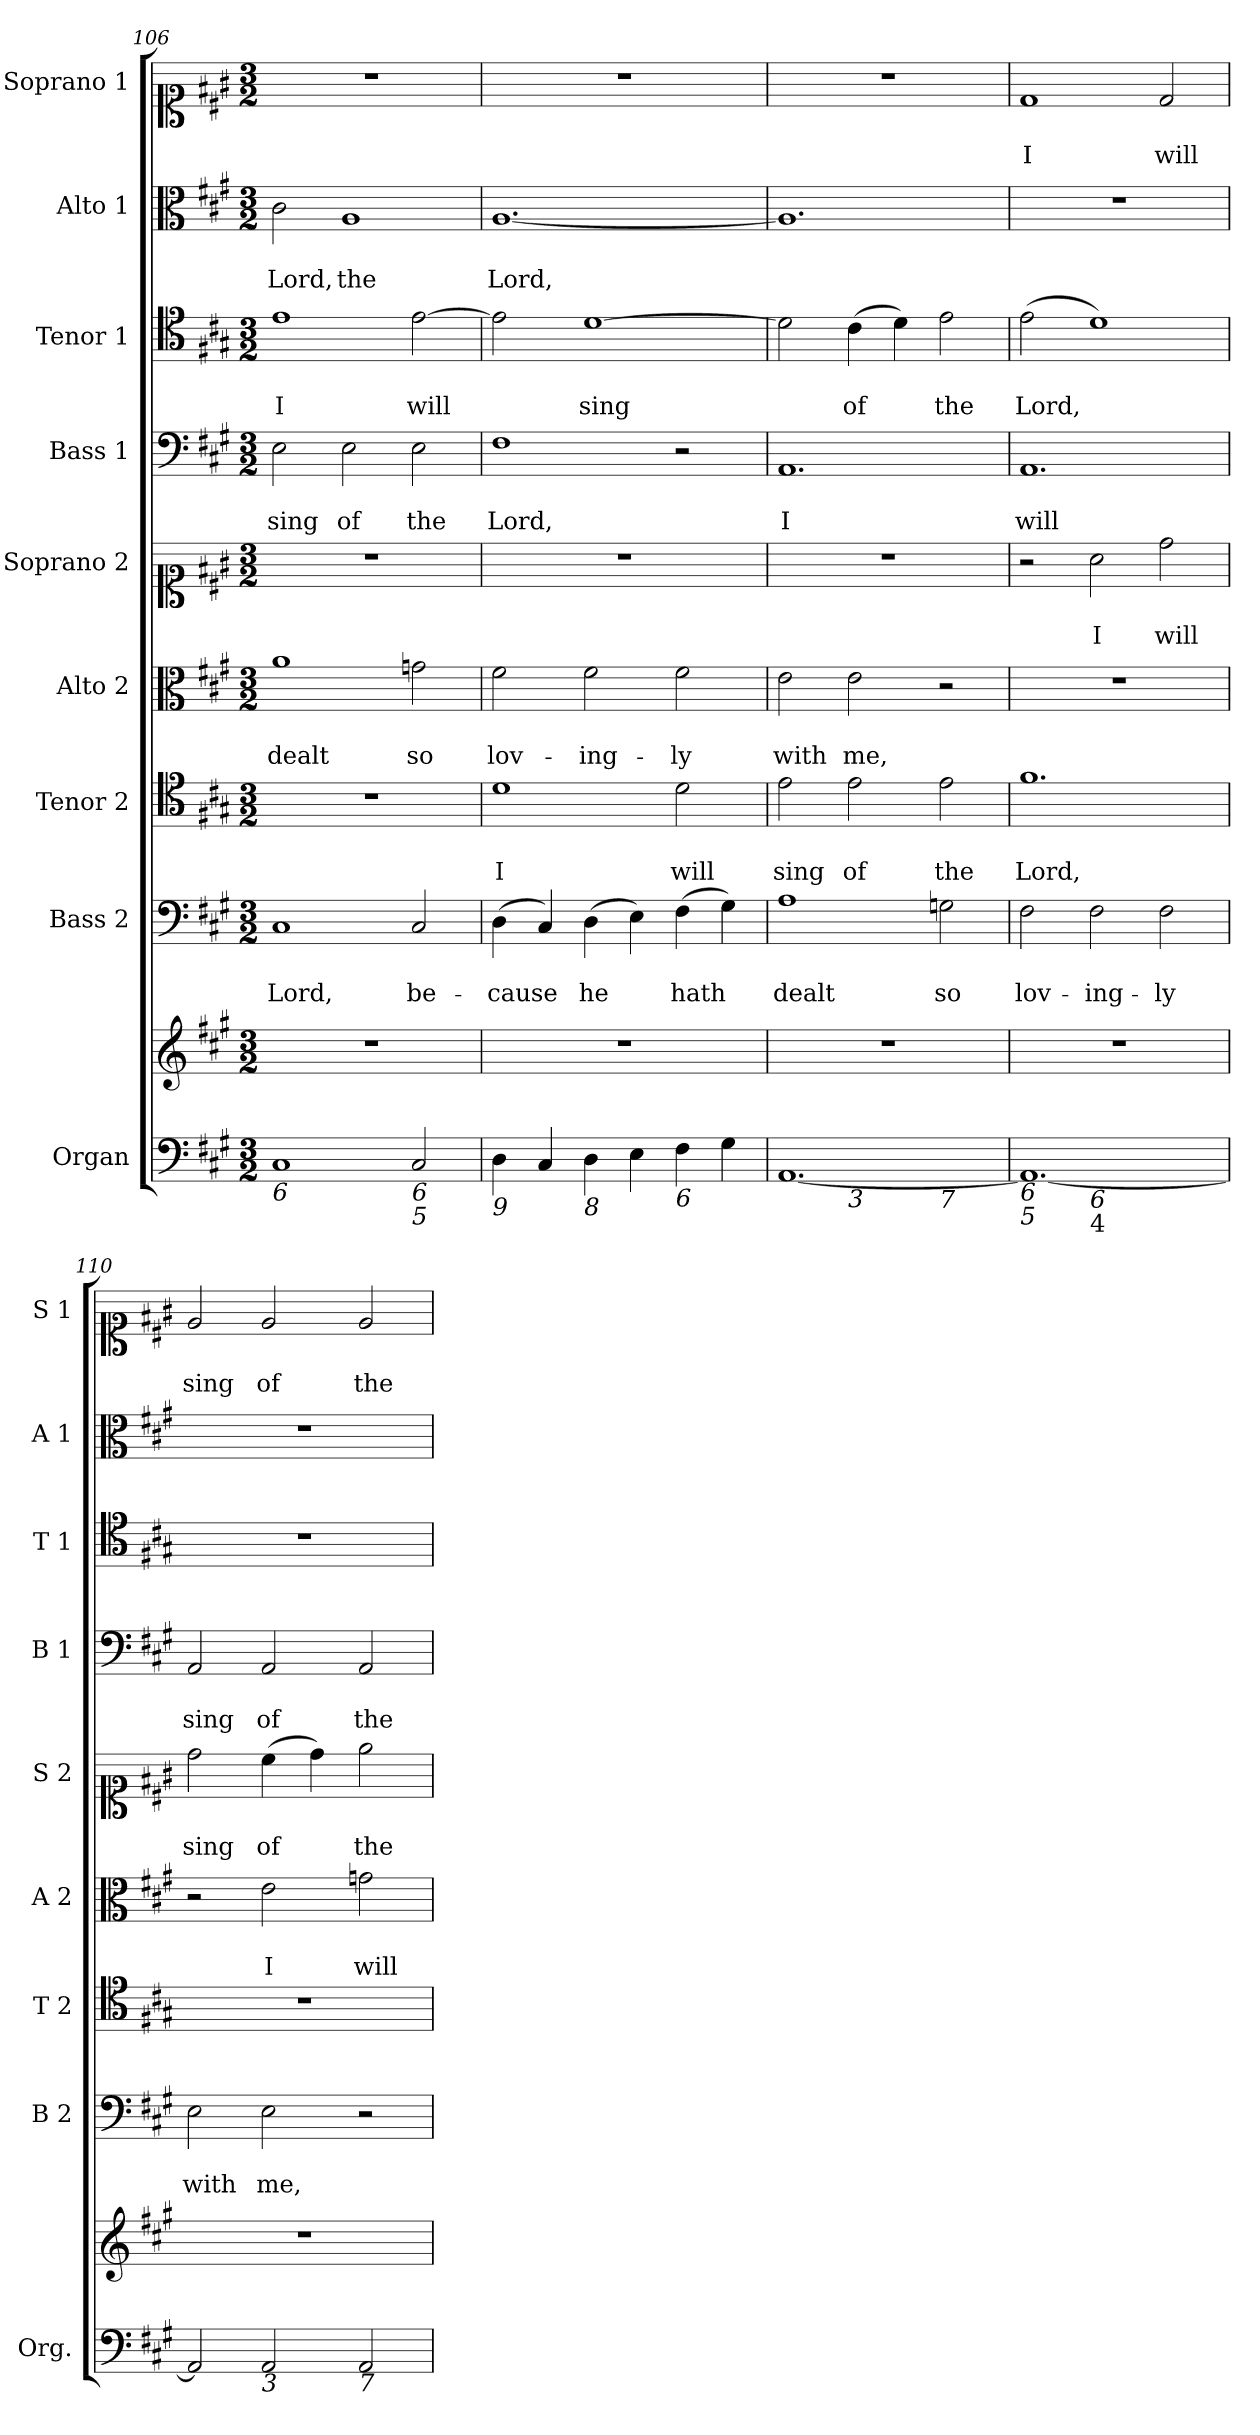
**kern	**kern	**kern	**text	**text	**kern	**text	**text	**kern	**text	**text	**kern	**text	**text	**kern	**text	**text	**kern	**text	**text	**kern	**text	**text	**kern	**text	**text
*part9	*part9	*part8	*part8	*part8	*part7	*part7	*part7	*part6	*part6	*part6	*part5	*part5	*part5	*part4	*part4	*part4	*part3	*part3	*part3	*part2	*part2	*part2	*part1	*part1	*part1
*staff10	*staff9	*staff8	*staff8	*staff8	*staff7	*staff7	*staff7	*staff6	*staff6	*staff6	*staff5	*staff5	*staff5	*staff4	*staff4	*staff4	*staff3	*staff3	*staff3	*staff2	*staff2	*staff2	*staff1	*staff1	*staff1
*I"Organ	*	*I"Bass 2	*	*	*I"Tenor 2	*	*	*I"Alto 2	*	*	*I"Soprano 2	*	*	*I"Bass 1	*	*	*I"Tenor 1	*	*	*I"Alto 1	*	*	*I"Soprano 1	*	*
*I'Org.	*	*I'B 2	*	*	*I'T 2	*	*	*I'A 2	*	*	*I'S 2	*	*	*I'B 1	*	*	*I'T 1	*	*	*I'A 1	*	*	*I'S 1	*	*
*clefF4	*clefG2	*clefF4	*	*	*clefC4	*	*	*clefC3	*	*	*clefC1	*	*	*clefF4	*	*	*clefC4	*	*	*clefC3	*	*	*clefC1	*	*
*k[f#c#g#]	*k[f#c#g#]	*k[f#c#g#]	*	*	*k[f#c#g#]	*	*	*k[f#c#g#]	*	*	*k[f#c#g#]	*	*	*k[f#c#g#]	*	*	*k[f#c#g#]	*	*	*k[f#c#g#]	*	*	*k[f#c#g#]	*	*
*A:	*A:	*A:	*	*	*A:	*	*	*A:	*	*	*A:	*	*	*A:	*	*	*A:	*	*	*A:	*	*	*A:	*	*
*M3/2	*M3/2	*M3/2	*	*	*M3/2	*	*	*M3/2	*	*	*M3/2	*	*	*M3/2	*	*	*M3/2	*	*	*M3/2	*	*	*M3/2	*	*
=106	=106	=106	=106	=106	=106	=106	=106	=106	=106	=106	=106	=106	=106	=106	=106	=106	=106	=106	=106	=106	=106	=106	=106	=106	=106
!LO:TX:b:i:t=6	!	!	!	!	!	!	!	!	!	!	!	!	!	!	!	!	!	!	!	!	!	!	!	!	!
!	!	!	!	!LO:LY:b	!	!	!	!	!	!LO:LY:b	!	!	!	!	!	!LO:LY:b	!	!	!LO:LY:b	!	!	!LO:LY:b	!	!	!
1C#	1.r	1C#	.	Lord,	1.r	.	.	1a	.	dealt	1.r	.	.	2E\	.	sing	1e	.	I	2c#\	.	Lord,	1.r	.	.
!	!	!	!	!	!	!	!	!	!	!	!	!	!	!	!	!LO:LY:b	!	!	!	!	!	!LO:LY:b	!	!	!
.	.	.	.	.	.	.	.	.	.	.	.	.	.	2E\	.	of	.	.	.	1A	.	the	.	.	.
!LO:TX:b:i:t=6	!	!	!	!	!	!	!	!	!	!	!	!	!	!	!	!	!	!	!	!	!	!	!	!	!
!LO:TX:b:i:t=5	!	!	!	!	!	!	!	!	!	!	!	!	!	!	!	!	!	!	!	!	!	!	!	!	!
!	!	!	!	!LO:LY:b	!	!	!	!	!	!LO:LY:b	!	!	!	!	!	!LO:LY:b	!	!	!LO:LY:b	!	!	!	!	!	!
2C#/	.	2C#/	.	be-	.	.	.	2gn\	.	so	.	.	.	2E\	.	the	[2e\	.	will	.	.	.	.	.	.
=107	=107	=107	=107	=107	=107	=107	=107	=107	=107	=107	=107	=107	=107	=107	=107	=107	=107	=107	=107	=107	=107	=107	=107	=107	=107
!LO:TX:b:i:t=9	!	!	!	!	!	!	!	!	!	!	!	!	!	!	!	!	!	!	!	!	!	!	!	!	!
!	!	!	!	!LO:LY:b	!	!	!LO:LY:b	!	!	!LO:LY:b	!	!	!	!	!	!LO:LY:b	!	!	!	!	!	!LO:LY:b	!	!	!
4D\	1.r	(>4D\	.	-cause	1d	.	I	2f#\	.	lov-	1.r	.	.	1F#	.	Lord,	2e\]	.	.	[1.A	.	Lord,	1.r	.	.
4C#/	.	4C#/)	.	.	.	.	.	.	.	.	.	.	.	.	.	.	.	.	.	.	.	.	.	.	.
!LO:TX:b:i:t=8	!	!	!	!	!	!	!	!	!	!	!	!	!	!	!	!	!	!	!	!	!	!	!	!	!
!	!	!	!	!LO:LY:b	!	!	!	!	!	!LO:LY:b	!	!	!	!	!	!	!	!	!LO:LY:b	!	!	!	!	!	!
4D\	.	(>4D\	.	he	.	.	.	2f#\	.	-ing-	.	.	.	.	.	.	[1d	.	sing	.	.	.	.	.	.
4E\	.	4E\)	.	.	.	.	.	.	.	.	.	.	.	.	.	.	.	.	.	.	.	.	.	.	.
!LO:TX:b:i:t=6	!	!	!	!	!	!	!	!	!	!	!	!	!	!	!	!	!	!	!	!	!	!	!	!	!
!	!	!	!	!LO:LY:b	!	!	!LO:LY:b	!	!	!LO:LY:b	!	!	!	!	!	!	!	!	!	!	!	!	!	!	!
4F#\	.	(>4F#\	.	hath	2d\	.	will	2f#\	.	-ly	.	.	.	2r	.	.	.	.	.	.	.	.	.	.	.
4G#\	.	4G#\)	.	.	.	.	.	.	.	.	.	.	.	.	.	.	.	.	.	.	.	.	.	.	.
=108	=108	=108	=108	=108	=108	=108	=108	=108	=108	=108	=108	=108	=108	=108	=108	=108	=108	=108	=108	=108	=108	=108	=108	=108	=108
!LO:TX:b:i:t=4	!	!	!	!	!	!	!	!	!	!	!	!	!	!	!	!	!	!	!	!	!	!	!	!	!
!	!	!	!	!LO:LY:b	!	!	!LO:LY:b	!	!	!LO:LY:b	!	!	!	!	!	!LO:LY:b	!	!	!	!	!	!	!	!	!
*^	*	*	*	*	*	*	*	*	*	*	*	*	*	*	*	*	*	*	*	*	*	*	*	*	*
*	*^	*	*	*	*	*	*	*	*	*	*	*	*	*	*	*	*	*	*	*	*	*	*	*	*	*
[1.AA	2ryy	1ryy	1.r	1A	.	dealt	2e\	.	sing	2e\	.	with	1.r	.	.	1.AA	.	I	2d\]	.	.	1.A]	.	.	1.r	.	.
!	!LO:TX:b:i:t=3	!	!	!	!	!	!	!	!	!	!	!	!	!	!	!	!	!	!	!	!	!	!	!	!	!	!
!	!	!	!	!	!	!	!	!	!LO:LY:b	!	!	!LO:LY:b	!	!	!	!	!	!	!	!	!LO:LY:b	!	!	!	!	!	!
.	1ryy	.	.	.	.	.	2e\	.	of	2e\	.	me,	.	.	.	.	.	.	(>4c#\	.	of	.	.	.	.	.	.
.	.	.	.	.	.	.	.	.	.	.	.	.	.	.	.	.	.	.	4d\)	.	.	.	.	.	.	.	.
!	!	!LO:TX:b:i:t=7	!	!	!	!	!	!	!	!	!	!	!	!	!	!	!	!	!	!	!	!	!	!	!	!	!
!	!	!	!	!	!	!LO:LY:b	!	!	!LO:LY:b	!	!	!	!	!	!	!	!	!	!	!	!LO:LY:b	!	!	!	!	!	!
.	.	2ryy	.	2Gn\	.	so	2e\	.	the	2r	.	.	.	.	.	.	.	.	2e\	.	the	.	.	.	.	.	.
!!LO:PB:g=z
=109	=109	=109	=109	=109	=109	=109	=109	=109	=109	=109	=109	=109	=109	=109	=109	=109	=109	=109	=109	=109	=109	=109	=109	=109	=109	=109	=109
!LO:TX:b:i:t=6	!	!	!	!	!	!	!	!	!	!	!	!	!	!	!	!	!	!	!	!	!	!	!	!	!	!	!
!LO:TX:b:i:t=5	!	!	!	!	!	!	!	!	!	!	!	!	!	!	!	!	!	!	!	!	!	!	!	!	!	!	!
!	!	!	!	!	!	!LO:LY:b	!	!	!LO:LY:b	!	!	!	!	!	!	!	!	!LO:LY:b	!	!	!LO:LY:b	!	!	!	!	!	!LO:LY:b
*	*v	*v	*	*	*	*	*	*	*	*	*	*	*	*	*	*	*	*	*	*	*	*	*	*	*	*	*
1.AA_	2ryy	1.r	2F#\	.	lov-	1.f#	.	Lord,	1.r	.	.	2r	.	.	1.AA	.	will	(>2e\	.	Lord,	1.r	.	.	1d	.	I
!	!LO:TX:b:i:t=6	!	!	!	!	!	!	!	!	!	!	!	!	!	!	!	!	!	!	!	!	!	!	!	!	!
!	!LO:TX:b:t=4	!	!	!	!	!	!	!	!	!	!	!	!	!	!	!	!	!	!	!	!	!	!	!	!	!
!	!	!	!	!	!LO:LY:b	!	!	!	!	!	!	!	!	!LO:LY:b	!	!	!	!	!	!	!	!	!	!	!	!
.	1ryy	.	2F#\	.	-ing-	.	.	.	.	.	.	2a\	.	I	.	.	.	1d)	.	.	.	.	.	.	.	.
!	!	!	!	!	!LO:LY:b	!	!	!	!	!	!	!	!	!LO:LY:b	!	!	!	!	!	!	!	!	!	!	!	!LO:LY:b
.	.	.	2F#\	.	-ly	.	.	.	.	.	.	2dd\	.	will	.	.	.	.	.	.	.	.	.	2d/	.	will
=110	=110	=110	=110	=110	=110	=110	=110	=110	=110	=110	=110	=110	=110	=110	=110	=110	=110	=110	=110	=110	=110	=110	=110	=110	=110	=110
!LO:TX:b:i:t=4	!	!	!	!	!	!	!	!	!	!	!	!	!	!	!	!	!	!	!	!	!	!	!	!	!	!
!	!	!	!	!	!LO:LY:b	!	!	!	!	!	!	!	!	!LO:LY:b	!	!	!LO:LY:b	!	!	!	!	!	!	!	!	!LO:LY:b
*v	*v	*	*	*	*	*	*	*	*	*	*	*	*	*	*	*	*	*	*	*	*	*	*	*	*	*
2AA/]	1.r	2E\	.	with	1.r	.	.	2r	.	.	2dd\	.	sing	2AA/	.	sing	1.r	.	.	1.r	.	.	2e/	.	sing
!LO:TX:b:i:t=3	!	!	!	!	!	!	!	!	!	!	!	!	!	!	!	!	!	!	!	!	!	!	!	!	!
!	!	!	!	!LO:LY:b	!	!	!	!	!	!LO:LY:b	!	!	!LO:LY:b	!	!	!LO:LY:b	!	!	!	!	!	!	!	!	!LO:LY:b
2AA/	.	2E\	.	me,	.	.	.	2e\	.	I	(>4cc#\	.	of	2AA/	.	of	.	.	.	.	.	.	2e/	.	of
.	.	.	.	.	.	.	.	.	.	.	4dd\)	.	.	.	.	.	.	.	.	.	.	.	.	.	.
!LO:TX:b:i:t=7	!	!	!	!	!	!	!	!	!	!	!	!	!	!	!	!	!	!	!	!	!	!	!	!	!
!	!	!	!	!	!	!	!	!	!	!LO:LY:b	!	!	!LO:LY:b	!	!	!LO:LY:b	!	!	!	!	!	!	!	!	!LO:LY:b
2AA/	.	2r	.	.	.	.	.	2gn\	.	will	2ee\	.	the	2AA/	.	the	.	.	.	.	.	.	2e/	.	the
=	=	=	=	=	=	=	=	=	=	=	=	=	=	=	=	=	=	=	=	=	=	=	=	=	=
*-	*-	*-	*-	*-	*-	*-	*-	*-	*-	*-	*-	*-	*-	*-	*-	*-	*-	*-	*-	*-	*-	*-	*-	*-	*-
